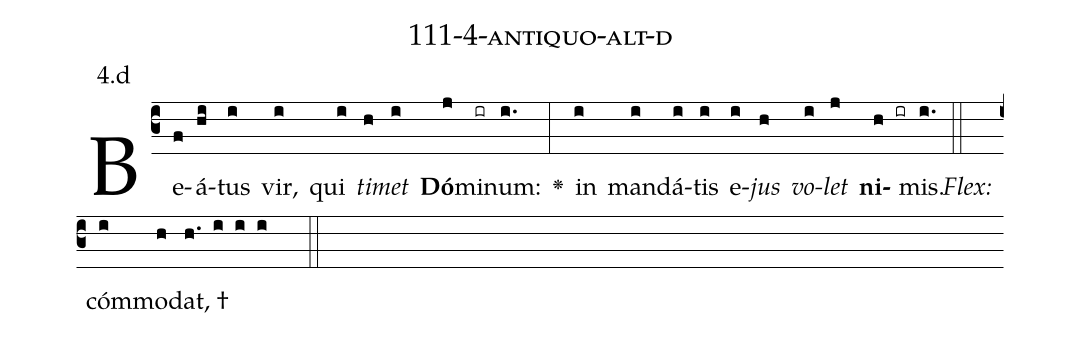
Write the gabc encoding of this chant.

name: 111-4-antiquo-alt-d;
annotation: 4.d;
%%
(c3)Be(f)á(hi)tus(i) vir,(i) qui(i) <i>ti</i>(h)<i>met</i>(i) <b>Dó</b>(j)mi(ir)num:(i.) <v>\greheightstar</v>(:) in(i) man(i)dá(i)tis(i) e(i)<i>jus</i>(h) <i>vo</i>(i)<i>let</i>(j) <b>ni</b>(h ir)mis.(i.) (::)
<i>Flex:</i>()  cóm(i)mo(h)dat, †(h. i i i  ::)

%E(i) u(h) o(i) u(j) a(h) e.(i.) (::)
